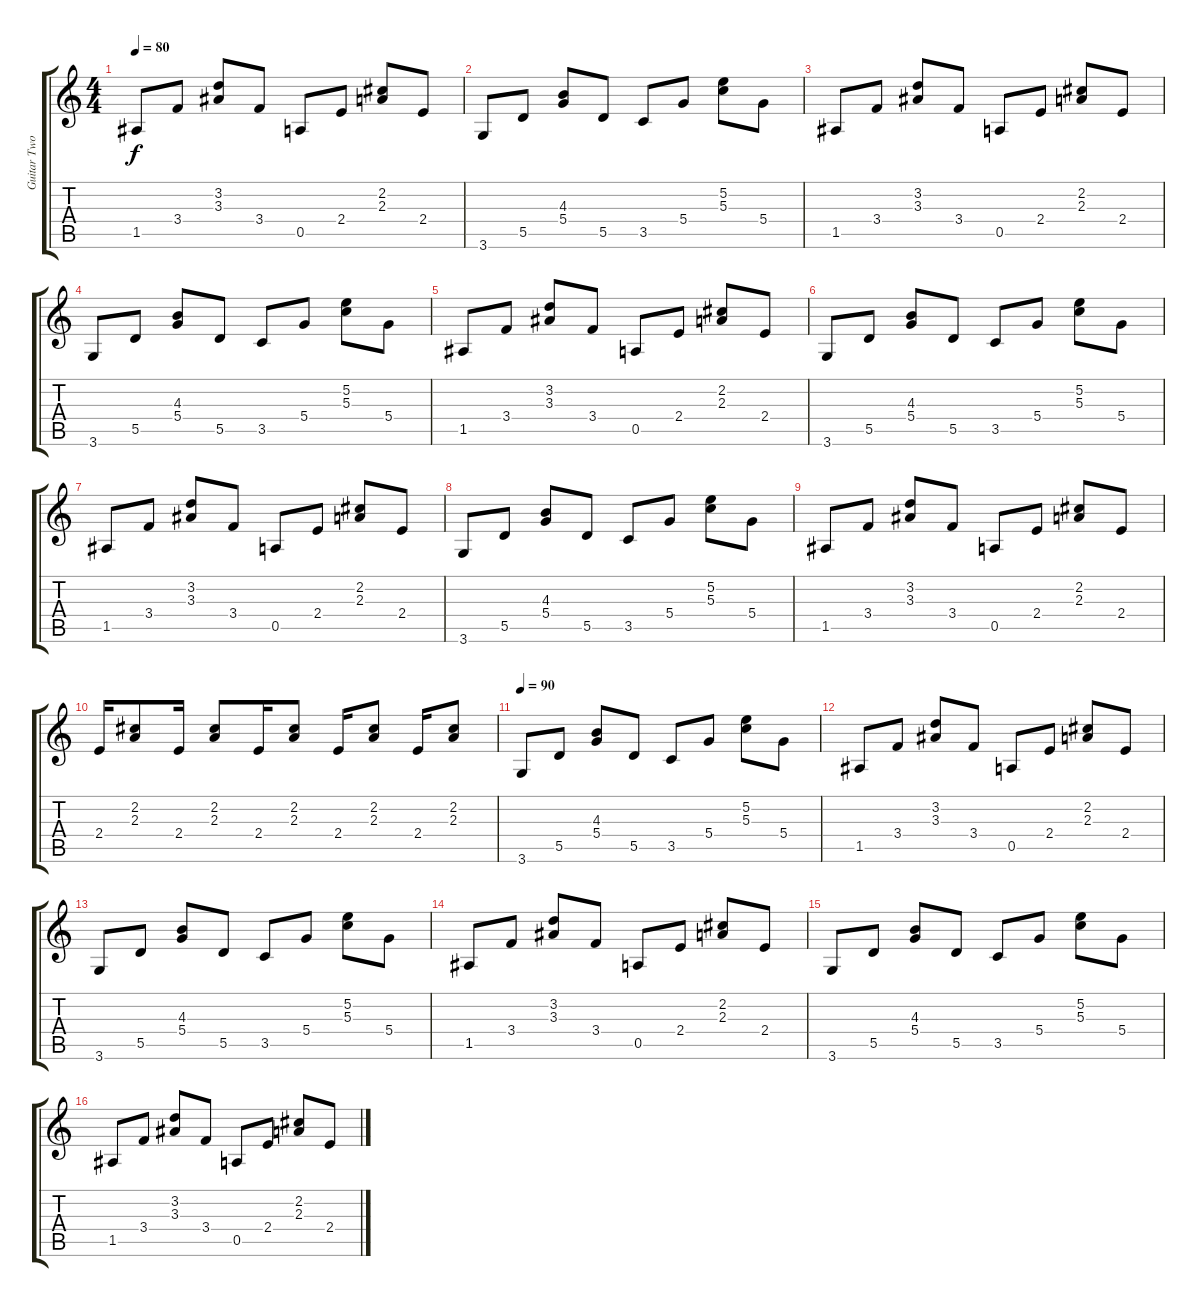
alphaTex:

\track ("Guitar Two." "Guitar Two") {instrument acousticguitarnylon}
\staff {score tabs}
\tuning (E4 B3 G3 D3 A2 E2) {hide}
\ts (4 4)
\tempo 80
\clef g2
\ks c
1.5.8{dy f} 3.4.8 (3.2 3.3).8 3.4.8 0.5.8 2.4.8 (2.2 2.3).8 2.4.8 |
3.6.8 5.5.8 (4.3 5.4).8 5.5.8 3.5.8 5.4.8 (5.2 5.3).8 5.4.8 |
1.5.8 3.4.8 (3.2 3.3).8 3.4.8 0.5.8 2.4.8 (2.2 2.3).8 2.4.8 |
3.6.8 5.5.8 (4.3 5.4).8 5.5.8 3.5.8 5.4.8 (5.2 5.3).8 5.4.8 |
1.5.8 3.4.8 (3.2 3.3).8 3.4.8 0.5.8 2.4.8 (2.2 2.3).8 2.4.8 |
3.6.8 5.5.8 (4.3 5.4).8 5.5.8 3.5.8 5.4.8 (5.2 5.3).8 5.4.8 |
1.5.8 3.4.8 (3.2 3.3).8 3.4.8 0.5.8 2.4.8 (2.2 2.3).8 2.4.8 |
3.6.8 5.5.8 (4.3 5.4).8 5.5.8 3.5.8 5.4.8 (5.2 5.3).8 5.4.8 |
1.5.8 3.4.8 (3.2 3.3).8 3.4.8 0.5.8 2.4.8 (2.2 2.3).8 2.4.8 |
2.4.16 (2.2 2.3).8 2.4.16 (2.2 2.3).8 2.4.16 (2.2 2.3).8 2.4.16 (2.2 2.3).8 2.4.16 (2.2 2.3).8 |
\tempo 90
3.6.8 5.5.8 (4.3 5.4).8 5.5.8 3.5.8 5.4.8 (5.2 5.3).8 5.4.8 |
1.5.8 3.4.8 (3.2 3.3).8 3.4.8 0.5.8 2.4.8 (2.2 2.3).8 2.4.8 |
3.6.8 5.5.8 (4.3 5.4).8 5.5.8 3.5.8 5.4.8 (5.2 5.3).8 5.4.8 |
1.5.8 3.4.8 (3.2 3.3).8 3.4.8 0.5.8 2.4.8 (2.2 2.3).8 2.4.8 |
3.6.8 5.5.8 (4.3 5.4).8 5.5.8 3.5.8 5.4.8 (5.2 5.3).8 5.4.8 |
1.5.8 3.4.8 (3.2 3.3).8 3.4.8 0.5.8 2.4.8 (2.2 2.3).8 2.4.8
